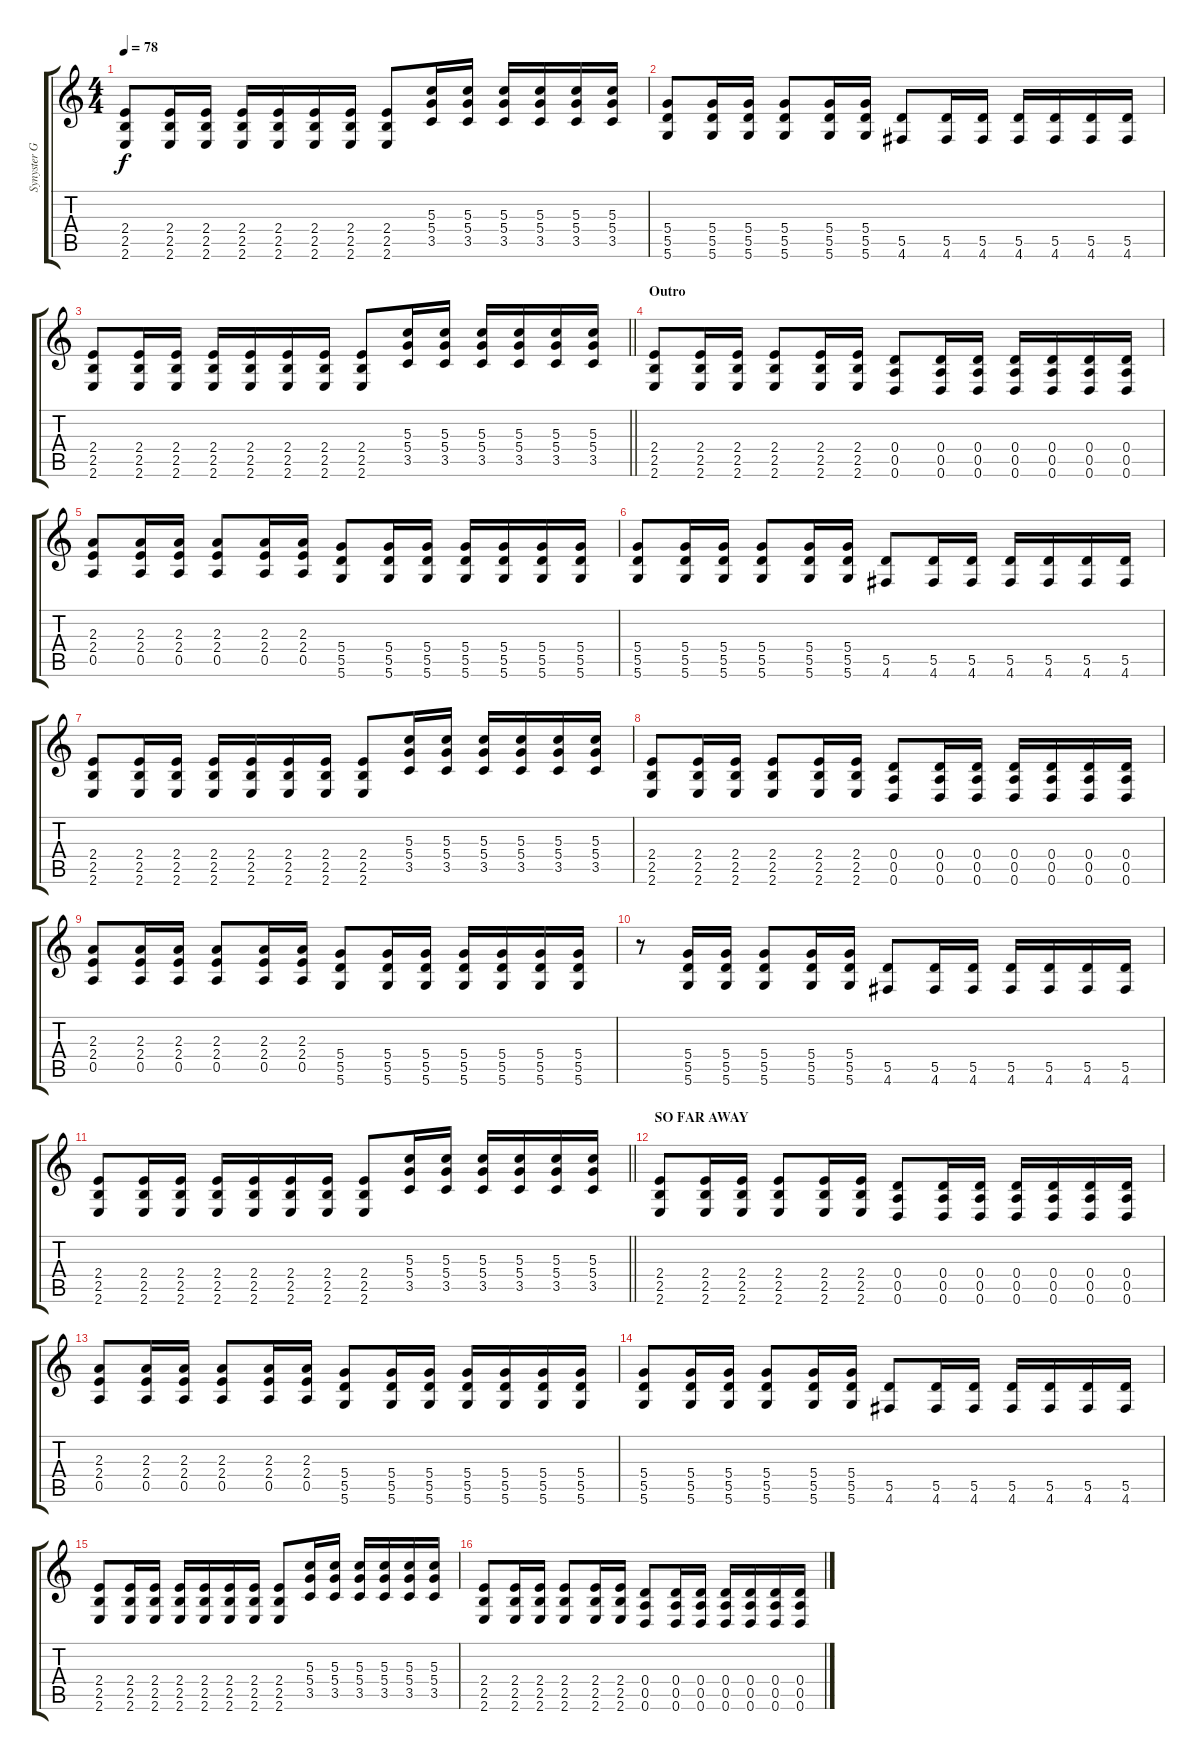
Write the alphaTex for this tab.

\track ("Synyster Gates El." "Synyster G") {instrument electricguitarclean}
\staff {score tabs}
\tuning (E4 B3 G3 D3 A2 D2) {hide}
\ts (4 4)
\tempo 78
\clef g2
\ks c
(2.4 2.5 2.6).8{dy f} (2.4 2.5 2.6).16 (2.4 2.5 2.6).16 (2.4 2.5 2.6).16 (2.4 2.5 2.6).16 (2.4 2.5 2.6).16 (2.4 2.5 2.6).16 (2.4 2.5 2.6).8 (5.3 5.4 3.5).16 (5.3 5.4 3.5).16 (5.3 5.4 3.5).16 (5.3 5.4 3.5).16 (5.3 5.4 3.5).16 (5.3 5.4 3.5).16 |
(5.4 5.5 5.6).8 (5.4 5.5 5.6).16 (5.4 5.5 5.6).16 (5.4 5.5 5.6).8 (5.4 5.5 5.6).16 (5.4 5.5 5.6).16 (5.5 4.6).8 (5.5 4.6).16 (5.5 4.6).16 (5.5 4.6).16 (5.5 4.6).16 (5.5 4.6).16 (5.5 4.6).16 |
\barLineRight lightlight
(2.4 2.5 2.6).8 (2.4 2.5 2.6).16 (2.4 2.5 2.6).16 (2.4 2.5 2.6).16 (2.4 2.5 2.6).16 (2.4 2.5 2.6).16 (2.4 2.5 2.6).16 (2.4 2.5 2.6).8 (5.3 5.4 3.5).16 (5.3 5.4 3.5).16 (5.3 5.4 3.5).16 (5.3 5.4 3.5).16 (5.3 5.4 3.5).16 (5.3 5.4 3.5).16 |
\section ("" "Outro")
(2.4 2.5 2.6).8{volume 11 instrument distortionguitar} (2.4 2.5 2.6).16 (2.4 2.5 2.6).16 (2.4 2.5 2.6).8 (2.4 2.5 2.6).16 (2.4 2.5 2.6).16 (0.4 0.5 0.6).8 (0.4 0.5 0.6).16 (0.4 0.5 0.6).16 (0.4 0.5 0.6).16 (0.4 0.5 0.6).16 (0.4 0.5 0.6).16 (0.4 0.5 0.6).16 |
(2.3 2.4 0.5).8 (2.3 2.4 0.5).16 (2.3 2.4 0.5).16 (2.3 2.4 0.5).8 (2.3 2.4 0.5).16 (2.3 2.4 0.5).16 (5.4 5.5 5.6).8 (5.4 5.5 5.6).16 (5.4 5.5 5.6).16 (5.4 5.5 5.6).16 (5.4 5.5 5.6).16 (5.4 5.5 5.6).16 (5.4 5.5 5.6).16 |
(5.4 5.5 5.6).8 (5.4 5.5 5.6).16 (5.4 5.5 5.6).16 (5.4 5.5 5.6).8 (5.4 5.5 5.6).16 (5.4 5.5 5.6).16 (5.5 4.6).8 (5.5 4.6).16 (5.5 4.6).16 (5.5 4.6).16 (5.5 4.6).16 (5.5 4.6).16 (5.5 4.6).16 |
(2.4 2.5 2.6).8 (2.4 2.5 2.6).16 (2.4 2.5 2.6).16 (2.4 2.5 2.6).16 (2.4 2.5 2.6).16 (2.4 2.5 2.6).16 (2.4 2.5 2.6).16 (2.4 2.5 2.6).8 (5.3 5.4 3.5).16 (5.3 5.4 3.5).16 (5.3 5.4 3.5).16 (5.3 5.4 3.5).16 (5.3 5.4 3.5).16 (5.3 5.4 3.5).16 |
(2.4 2.5 2.6).8 (2.4 2.5 2.6).16 (2.4 2.5 2.6).16 (2.4 2.5 2.6).8 (2.4 2.5 2.6).16 (2.4 2.5 2.6).16 (0.4 0.5 0.6).8 (0.4 0.5 0.6).16 (0.4 0.5 0.6).16 (0.4 0.5 0.6).16 (0.4 0.5 0.6).16 (0.4 0.5 0.6).16 (0.4 0.5 0.6).16 |
(2.3 2.4 0.5).8 (2.3 2.4 0.5).16 (2.3 2.4 0.5).16 (2.3 2.4 0.5).8 (2.3 2.4 0.5).16 (2.3 2.4 0.5).16 (5.4 5.5 5.6).8 (5.4 5.5 5.6).16 (5.4 5.5 5.6).16 (5.4 5.5 5.6).16 (5.4 5.5 5.6).16 (5.4 5.5 5.6).16 (5.4 5.5 5.6).16 |
r.8 (5.4 5.5 5.6).16 (5.4 5.5 5.6).16 (5.4 5.5 5.6).8 (5.4 5.5 5.6).16 (5.4 5.5 5.6).16 (5.5 4.6).8 (5.5 4.6).16 (5.5 4.6).16 (5.5 4.6).16 (5.5 4.6).16 (5.5 4.6).16 (5.5 4.6).16 |
\barLineRight lightlight
(2.4 2.5 2.6).8 (2.4 2.5 2.6).16 (2.4 2.5 2.6).16 (2.4 2.5 2.6).16 (2.4 2.5 2.6).16 (2.4 2.5 2.6).16 (2.4 2.5 2.6).16 (2.4 2.5 2.6).8 (5.3 5.4 3.5).16 (5.3 5.4 3.5).16 (5.3 5.4 3.5).16 (5.3 5.4 3.5).16 (5.3 5.4 3.5).16 (5.3 5.4 3.5).16 |
\section ("" "SO FAR AWAY")
(2.4 2.5 2.6).8 (2.4 2.5 2.6).16 (2.4 2.5 2.6).16 (2.4 2.5 2.6).8 (2.4 2.5 2.6).16 (2.4 2.5 2.6).16 (0.4 0.5 0.6).8 (0.4 0.5 0.6).16 (0.4 0.5 0.6).16 (0.4 0.5 0.6).16 (0.4 0.5 0.6).16 (0.4 0.5 0.6).16 (0.4 0.5 0.6).16 |
(2.3 2.4 0.5).8 (2.3 2.4 0.5).16 (2.3 2.4 0.5).16 (2.3 2.4 0.5).8 (2.3 2.4 0.5).16 (2.3 2.4 0.5).16 (5.4 5.5 5.6).8 (5.4 5.5 5.6).16 (5.4 5.5 5.6).16 (5.4 5.5 5.6).16 (5.4 5.5 5.6).16 (5.4 5.5 5.6).16 (5.4 5.5 5.6).16 |
(5.4 5.5 5.6).8 (5.4 5.5 5.6).16 (5.4 5.5 5.6).16 (5.4 5.5 5.6).8 (5.4 5.5 5.6).16 (5.4 5.5 5.6).16 (5.5 4.6).8 (5.5 4.6).16 (5.5 4.6).16 (5.5 4.6).16 (5.5 4.6).16 (5.5 4.6).16 (5.5 4.6).16 |
(2.4 2.5 2.6).8 (2.4 2.5 2.6).16 (2.4 2.5 2.6).16 (2.4 2.5 2.6).16 (2.4 2.5 2.6).16 (2.4 2.5 2.6).16 (2.4 2.5 2.6).16 (2.4 2.5 2.6).8 (5.3 5.4 3.5).16 (5.3 5.4 3.5).16 (5.3 5.4 3.5).16 (5.3 5.4 3.5).16 (5.3 5.4 3.5).16 (5.3 5.4 3.5).16 |
(2.4 2.5 2.6).8 (2.4 2.5 2.6).16 (2.4 2.5 2.6).16 (2.4 2.5 2.6).8 (2.4 2.5 2.6).16 (2.4 2.5 2.6).16 (0.4 0.5 0.6).8 (0.4 0.5 0.6).16 (0.4 0.5 0.6).16 (0.4 0.5 0.6).16 (0.4 0.5 0.6).16 (0.4 0.5 0.6).16 (0.4 0.5 0.6).16
